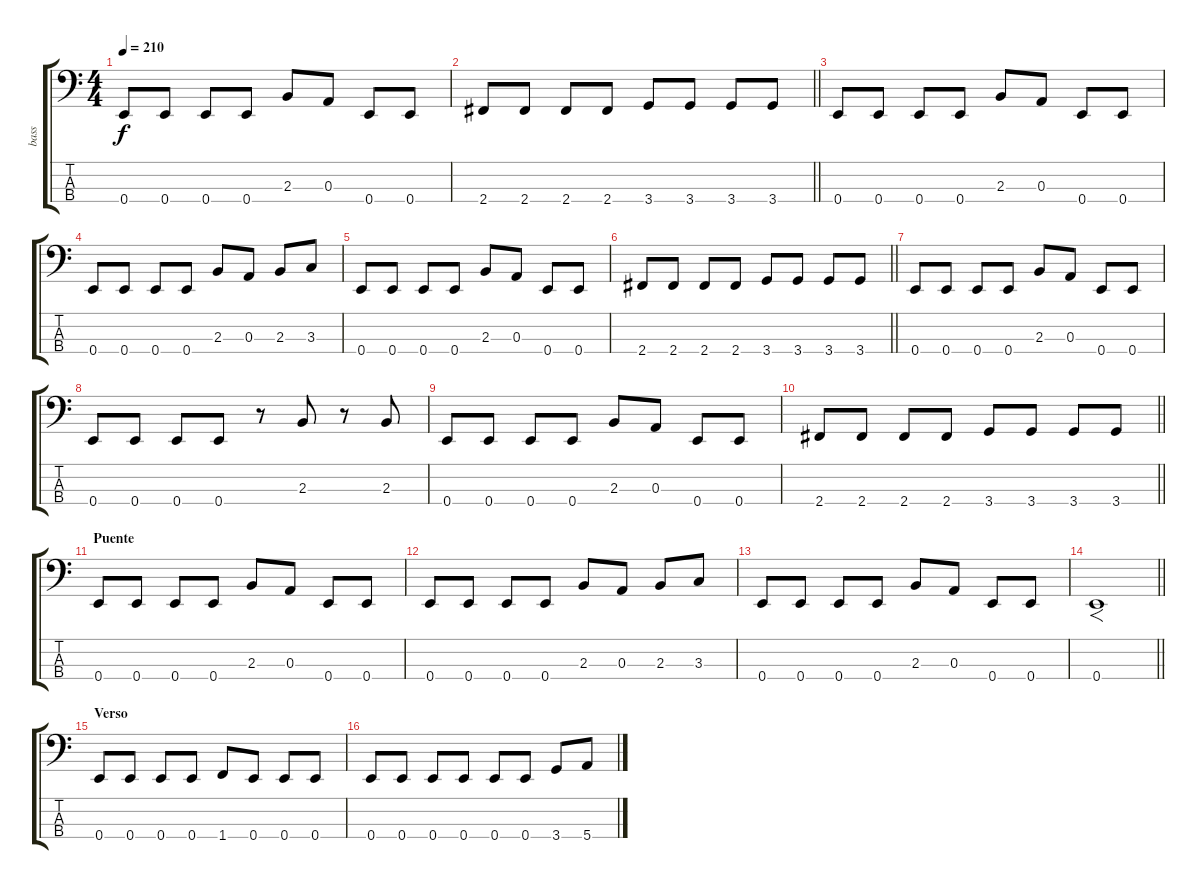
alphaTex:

\track ("bass" "bass") {instrument electricbassfinger}
\staff {score tabs}
\tuning (G2 D2 A1 E1) {hide}
\ts (4 4)
\tempo 210
\clef f4
\ks c
0.4.8{dy f} 0.4.8 0.4.8 0.4.8 2.3.8 0.3.8 0.4.8 0.4.8 |
\barLineRight lightlight
2.4.8 2.4.8 2.4.8 2.4.8 3.4.8 3.4.8 3.4.8 3.4.8 |
0.4.8 0.4.8 0.4.8 0.4.8 2.3.8 0.3.8 0.4.8 0.4.8 |
0.4.8 0.4.8 0.4.8 0.4.8 2.3.8 0.3.8 2.3.8 3.3.8 |
0.4.8 0.4.8 0.4.8 0.4.8 2.3.8 0.3.8 0.4.8 0.4.8 |
\barLineRight lightlight
2.4.8 2.4.8 2.4.8 2.4.8 3.4.8 3.4.8 3.4.8 3.4.8 |
0.4.8 0.4.8 0.4.8 0.4.8 2.3.8 0.3.8 0.4.8 0.4.8 |
0.4.8 0.4.8 0.4.8 0.4.8 r.8 2.3.8 r.8 2.3.8 |
0.4.8 0.4.8 0.4.8 0.4.8 2.3.8 0.3.8 0.4.8 0.4.8 |
\barLineRight lightlight
2.4.8 2.4.8 2.4.8 2.4.8 3.4.8 3.4.8 3.4.8 3.4.8 |
\section ("" "Puente")
0.4.8 0.4.8 0.4.8 0.4.8 2.3.8 0.3.8 0.4.8 0.4.8 |
0.4.8 0.4.8 0.4.8 0.4.8 2.3.8 0.3.8 2.3.8 3.3.8 |
0.4.8 0.4.8 0.4.8 0.4.8 2.3.8 0.3.8 0.4.8 0.4.8 |
\barLineRight lightlight
0.4.1{f} |
\section ("" "Verso")
0.4.8 0.4.8 0.4.8 0.4.8 1.4.8 0.4.8 0.4.8 0.4.8 |
0.4.8 0.4.8 0.4.8 0.4.8 0.4.8 0.4.8 3.4.8 5.4.8
